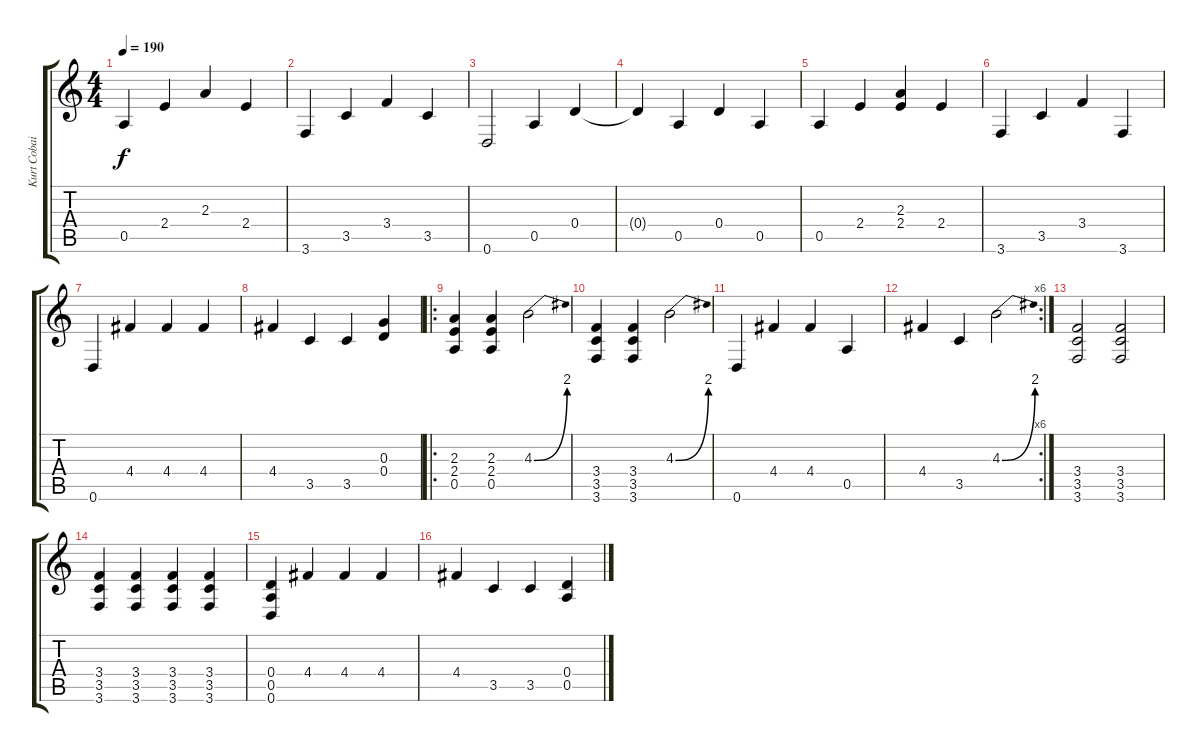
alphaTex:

\track ("Kurt Cobain" "Kurt Cobai") {instrument acousticguitarnylon}
\staff {score tabs}
\tuning (E4 B3 G3 D3 A2 D2) {hide}
\ts (4 4)
\tempo 190
\clef g2
\ks c
0.5.4{dy f} 2.4.4 2.3.4 2.4.4 |
3.6.4 3.5.4 3.4.4 3.5.4 |
0.6.2 0.5.4 0.4.4 |
0.4{t}.4 0.5.4 0.4.4 0.5.4 |
0.5.4 2.4.4 (2.3 2.4).4 2.4.4 |
3.6.4 3.5.4 3.4.4 3.6.4 |
0.6.4{instrument distortionguitar} 4.4.4 4.4.4 4.4.4 |
4.4.4 3.5.4 3.5.4 (0.3 0.4).4 |
\ro
(2.3 2.4 0.5).4 (2.3 2.4 0.5).4 4.3{be (bend 0 0 60 8)}.2 |
(3.4 3.5 3.6).4 (3.4 3.5 3.6).4 4.3{be (bend 0 0 60 8)}.2 |
0.6.4 4.4.4 4.4.4 0.5.4 |
\rc 6
4.4.4 3.5.4 4.3{be (bend 0 0 60 8)}.2 |
(3.4 3.5 3.6).2 (3.4 3.5 3.6).2 |
(3.4 3.5 3.6).4 (3.4 3.5 3.6).4 (3.4 3.5 3.6).4 (3.4 3.5 3.6).4 |
(0.4 0.5 0.6).4 4.4.4 4.4.4 4.4.4 |
4.4.4 3.5.4 3.5.4 (0.4 0.5).4
